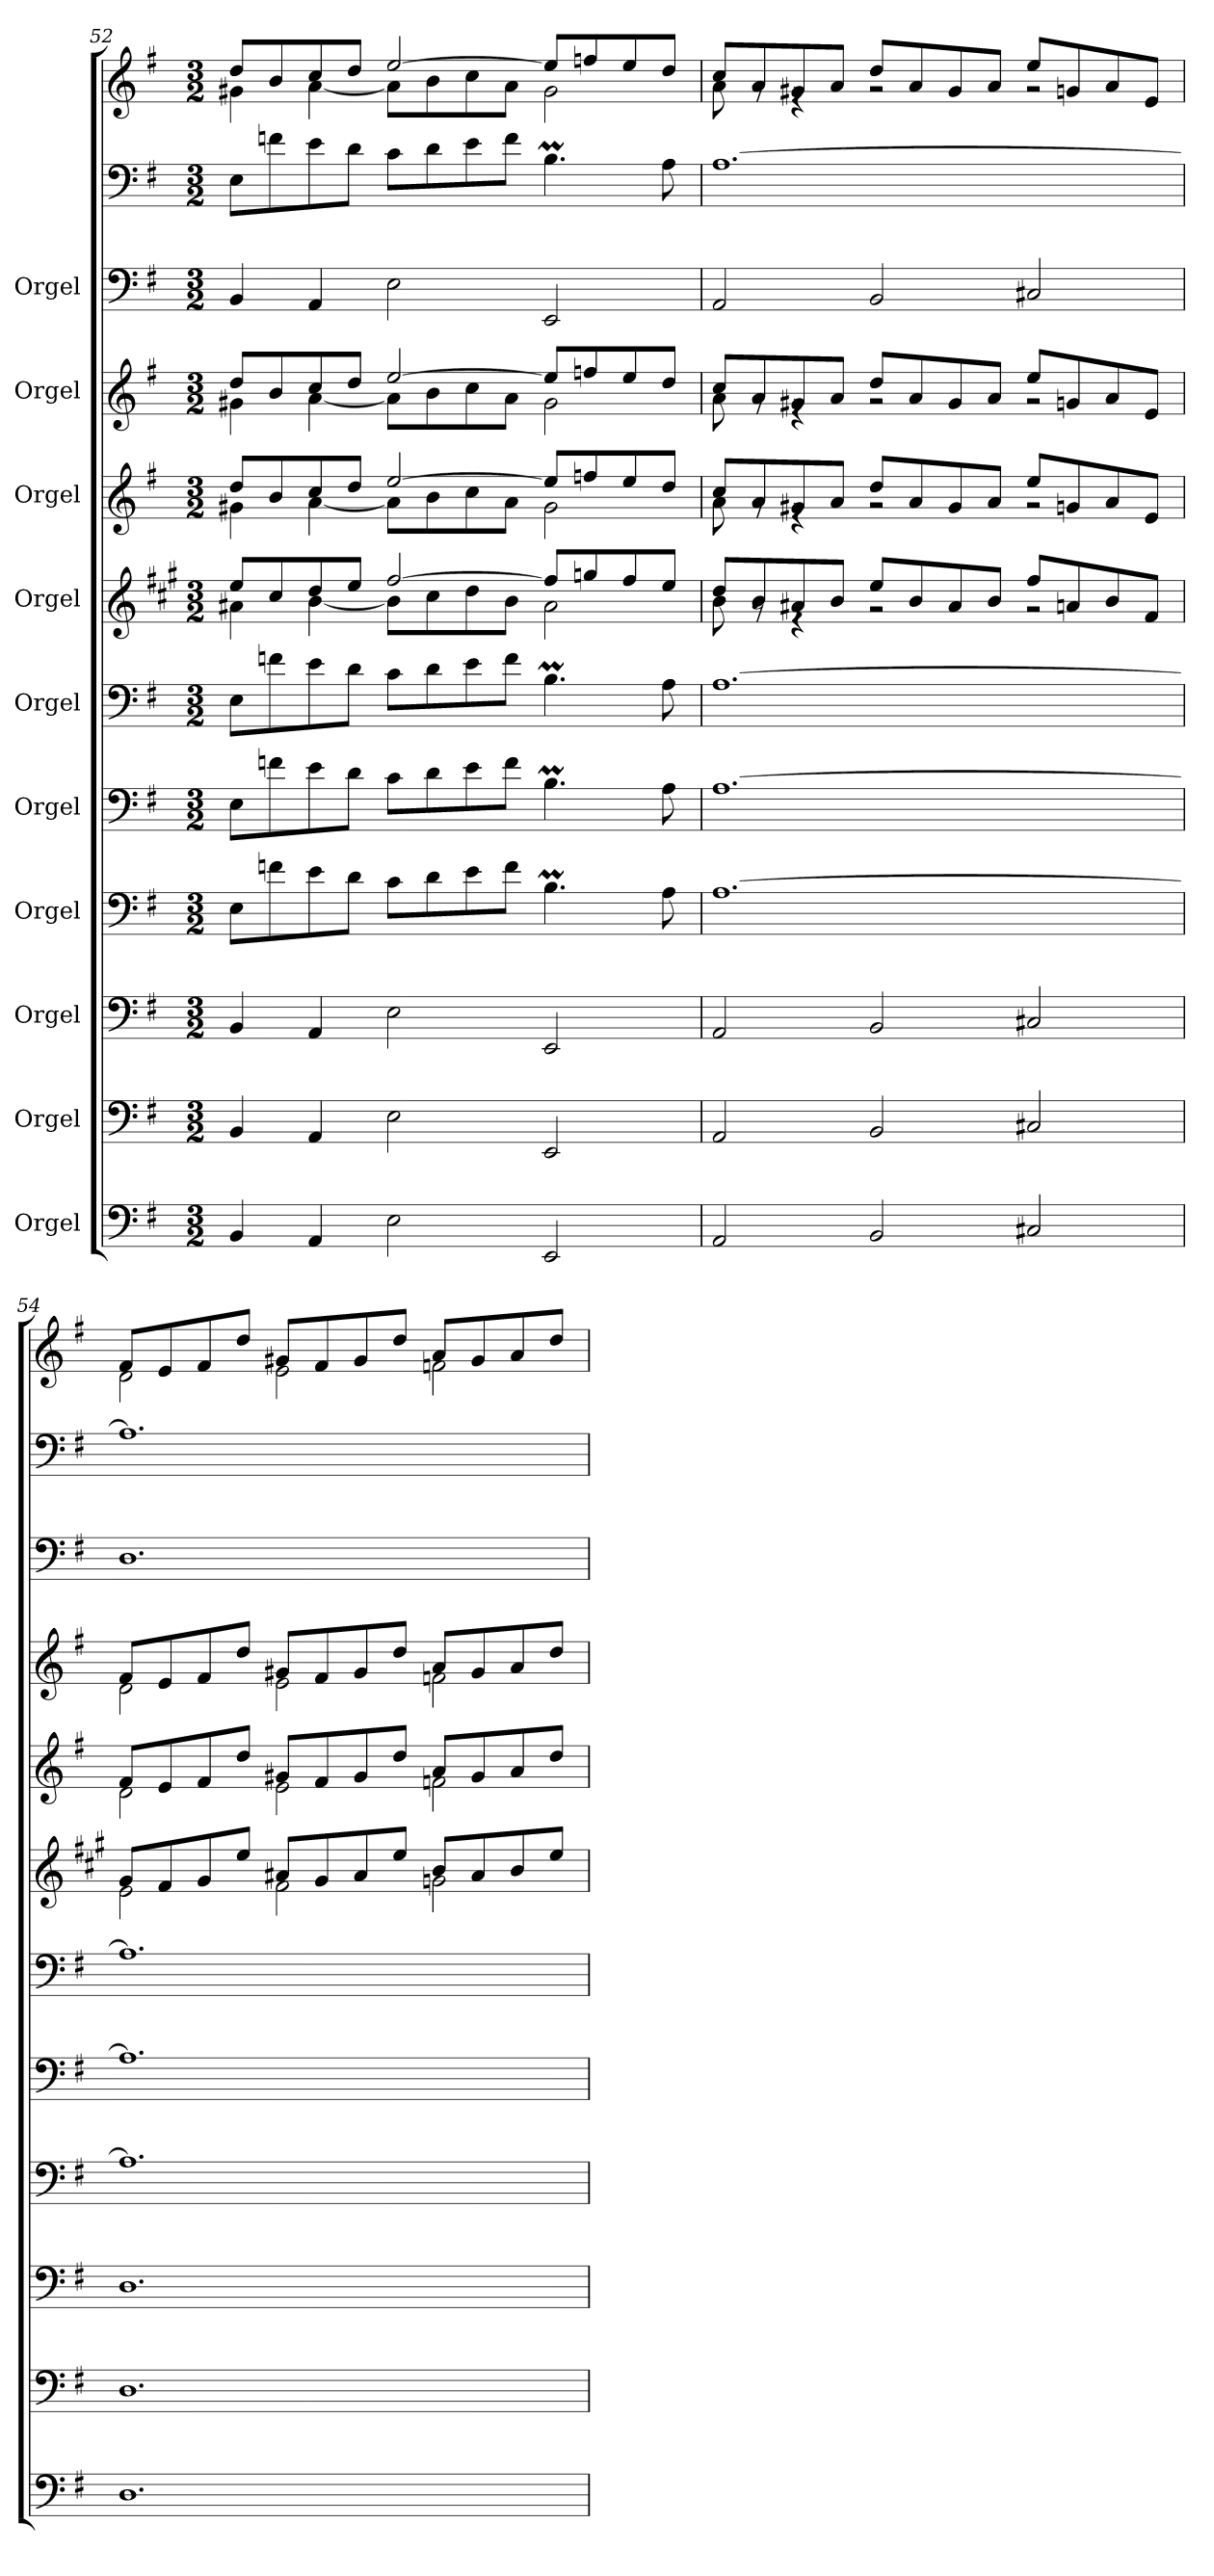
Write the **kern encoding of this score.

**kern	**kern	**kern	**kern	**kern	**kern	**kern	**kern	**kern	**kern	**kern	**kern
*part10	*part9	*part8	*part7	*part6	*part5	*part4	*part3	*part2	*part1	*part1	*part1
*staff12	*staff11	*staff10	*staff9	*staff8	*staff7	*staff6	*staff5	*staff4	*staff3	*staff2	*staff1
*I"Orgel	*I"Orgel	*I"Orgel	*I"Orgel	*I"Orgel	*I"Orgel	*I"Orgel	*I"Orgel	*I"Orgel	*I"Orgel	*	*
!!LO:PB:g=z
*clefF4	*clefF4	*clefF4	*clefF4	*clefF4	*clefF4	*clefG2	*clefG2	*clefG2	*clefF4	*clefF4	*clefG2
*	*	*	*	*	*	*ITrd1c2	*	*	*	*	*
*k[f#]	*k[f#]	*k[f#]	*k[f#]	*k[f#]	*k[f#]	*k[f#]	*k[f#]	*k[f#]	*k[f#]	*k[f#]	*k[f#]
*M3/2	*M3/2	*M3/2	*M3/2	*M3/2	*M3/2	*M3/2	*M3/2	*M3/2	*M3/2	*M3/2	*M3/2
=52	=52	=52	=52	=52	=52	=52	=52	=52	=52	=52	=52
*	*	*	*	*	*	*^	*^	*^	*	*	*^
4BB/	4BB/	4BB/	8E\L	8E\L	8E\L	8dd/L	4g#X\	8dd/L	4g#X\	8dd/L	4g#X\	4BB/	8E\L	8dd/L	4g#X\
.	.	.	8fn\	8fn\	8fn\	8b/	.	8b/	.	8b/	.	.	8fn\	8b/	.
4AA/	4AA/	4AA/	8e\	8e\	8e\	8cc/	[4a\	8cc/	[4a\	8cc/	[4a\	4AA/	8e\	8cc/	[4a\
.	.	.	8d\J	8d\J	8d\J	8dd/J	.	8dd/J	.	8dd/J	.	.	8d\J	8dd/J	.
2E\	2E\	2E\	8c\L	8c\L	8c\L	[2ee/	8a\L]	[2ee/	8a\L]	[2ee/	8a\L]	2E\	8c\L	[2ee/	8a\L]
.	.	.	8d\	8d\	8d\	.	8b\	.	8b\	.	8b\	.	8d\	.	8b\
.	.	.	8e\	8e\	8e\	.	8cc\	.	8cc\	.	8cc\	.	8e\	.	8cc\
.	.	.	8f\J	8f\J	8f\J	.	8a\J	.	8a\J	.	8a\J	.	8f\J	.	8a\J
2EE/	2EE/	2EE/	4.Bm\	4.Bm\	4.Bm\	8ee/L]	2g#\	8ee/L]	2g#\	8ee/L]	2g#\	2EE/	4.Bm\	8ee/L]	2g#\
.	.	.	.	.	.	8ffn/	.	8ffn/	.	8ffn/	.	.	.	8ffn/	.
.	.	.	.	.	.	8ee/	.	8ee/	.	8ee/	.	.	.	8ee/	.
.	.	.	8A\	8A\	8A\	8dd/J	.	8dd/J	.	8dd/J	.	.	8A\	8dd/J	.
=53	=53	=53	=53	=53	=53	=53	=53	=53	=53	=53	=53	=53	=53	=53	=53
2AA/	2AA/	2AA/	[1.A	[1.A	[1.A	8cc/L	8a\	8cc/L	8a\	8cc/L	8a\	2AA/	[1.A	8cc/L	8a\
.	.	.	.	.	.	8a/	8rg	8a/	8rg	8a/	8rg	.	.	8a/	8rg
.	.	.	.	.	.	8g#X/	4re	8g#X/	4re	8g#X/	4re	.	.	8g#X/	4re
.	.	.	.	.	.	8a/J	.	8a/J	.	8a/J	.	.	.	8a/J	.
2BB/	2BB/	2BB/	.	.	.	8dd/L	2rg	8dd/L	2rg	8dd/L	2rg	2BB/	.	8dd/L	2rg
.	.	.	.	.	.	8a/	.	8a/	.	8a/	.	.	.	8a/	.
.	.	.	.	.	.	8g#/	.	8g#/	.	8g#/	.	.	.	8g#/	.
.	.	.	.	.	.	8a/J	.	8a/J	.	8a/J	.	.	.	8a/J	.
2C#X/	2C#X/	2C#X/	.	.	.	8ee/L	2rg	8ee/L	2rg	8ee/L	2rg	2C#X/	.	8ee/L	2rg
.	.	.	.	.	.	8gn/	.	8gn/	.	8gn/	.	.	.	8gn/	.
.	.	.	.	.	.	8a/	.	8a/	.	8a/	.	.	.	8a/	.
.	.	.	.	.	.	8e/J	.	8e/J	.	8e/J	.	.	.	8e/J	.
=54	=54	=54	=54	=54	=54	=54	=54	=54	=54	=54	=54	=54	=54	=54	=54
1.D	1.D	1.D	1.A]	1.A]	1.A]	8f#/L	2d\	8f#/L	2d\	8f#/L	2d\	1.D	1.A]	8f#/L	2d\
.	.	.	.	.	.	8e/	.	8e/	.	8e/	.	.	.	8e/	.
.	.	.	.	.	.	8f#/	.	8f#/	.	8f#/	.	.	.	8f#/	.
.	.	.	.	.	.	8dd/J	.	8dd/J	.	8dd/J	.	.	.	8dd/J	.
.	.	.	.	.	.	8g#X/L	2e\	8g#X/L	2e\	8g#X/L	2e\	.	.	8g#X/L	2e\
.	.	.	.	.	.	8f#/	.	8f#/	.	8f#/	.	.	.	8f#/	.
.	.	.	.	.	.	8g#/	.	8g#/	.	8g#/	.	.	.	8g#/	.
.	.	.	.	.	.	8dd/J	.	8dd/J	.	8dd/J	.	.	.	8dd/J	.
.	.	.	.	.	.	8a/L	2fn\	8a/L	2fn\	8a/L	2fn\	.	.	8a/L	2fn\
.	.	.	.	.	.	8g#/	.	8g#/	.	8g#/	.	.	.	8g#/	.
.	.	.	.	.	.	8a/	.	8a/	.	8a/	.	.	.	8a/	.
.	.	.	.	.	.	8dd/J	.	8dd/J	.	8dd/J	.	.	.	8dd/J	.
*	*	*	*	*	*	*v	*v	*	*	*v	*v	*	*	*v	*v
*	*	*	*	*	*	*	*v	*v	*	*	*	*
=	=	=	=	=	=	=	=	=	=	=	=
*-	*-	*-	*-	*-	*-	*-	*-	*-	*-	*-	*-
